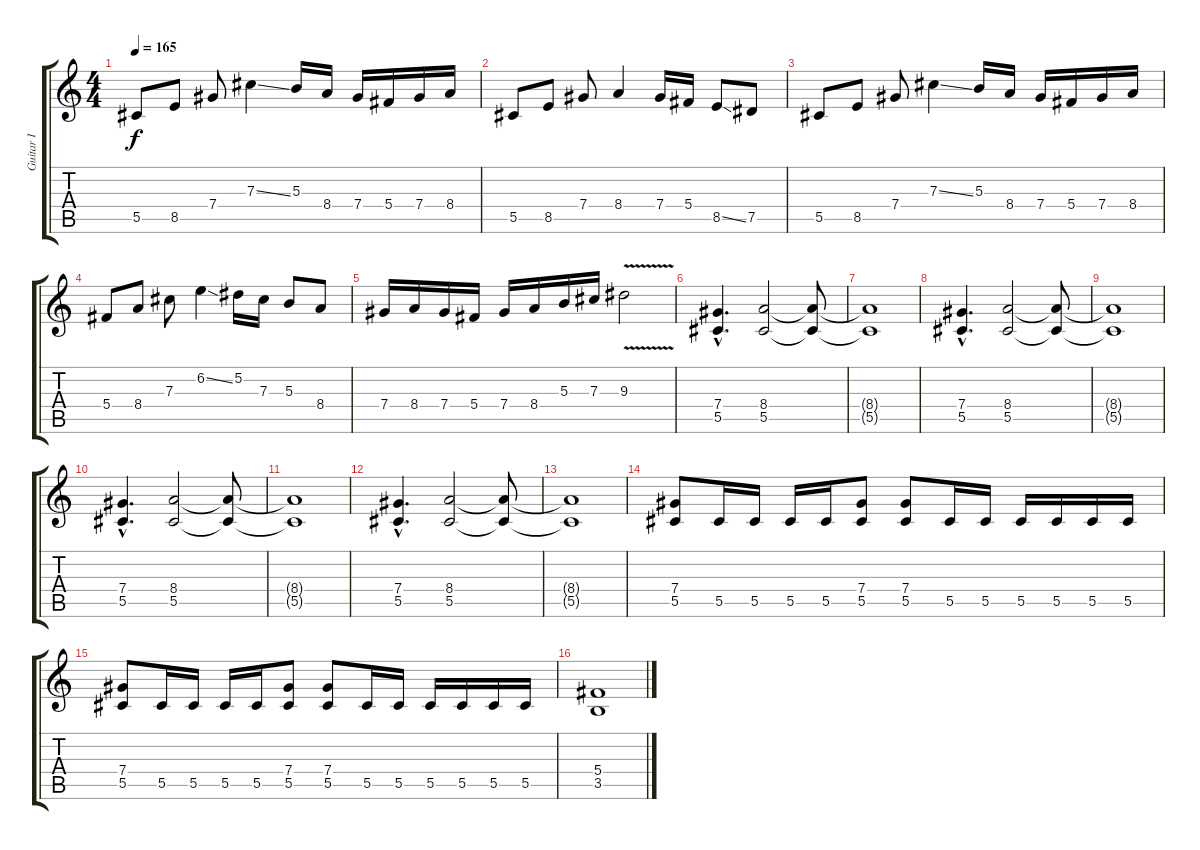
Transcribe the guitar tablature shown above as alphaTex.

\track ("Guitar I" "Guitar I") {instrument overdrivenguitar}
\staff {score tabs}
\tuning (Eb4 Bb3 Gb3 Db3 Ab2 Eb2) {hide}
\ts (4 4)
\tempo 165
\clef g2
\ks c
5.5.8{dy f} 8.5.8 7.4.8 7.3{ss}.4 5.3.16 8.4.16 7.4.16 5.4.16 7.4.16 8.4.16 |
5.5.8 8.5.8 7.4.8 8.4.4 7.4.16 5.4.16 8.5{ss}.8 7.5.8 |
5.5.8 8.5.8 7.4.8 7.3{ss}.4 5.3.16 8.4.16 7.4.16 5.4.16 7.4.16 8.4.16 |
5.4.8 8.4.8 7.3.8 6.2{ss}.4 5.2.16 7.3.16 5.3.8 8.4.8 |
7.4.16 8.4.16 7.4.16 5.4.16 7.4.16 8.4.16 5.3.16 7.3.16 9.3{v}.2 |
(7.4{hac} 5.5{hac}).4{d volume 16 balance 8} (8.4 5.5).2 (8.4{t} 5.5{t}).8 |
(8.4{t} 5.5{t}).1 |
(7.4{hac} 5.5{hac}).4{d} (8.4 5.5).2 (8.4{t} 5.5{t}).8 |
(8.4{t} 5.5{t}).1 |
(7.4{hac} 5.5{hac}).4{d volume 16 balance 8} (8.4 5.5).2 (8.4{t} 5.5{t}).8 |
(8.4{t} 5.5{t}).1 |
(7.4{hac} 5.5{hac}).4{d} (8.4 5.5).2 (8.4{t} 5.5{t}).8 |
(8.4{t} 5.5{t}).1 |
(7.4 5.5).8{volume 16 balance 8} 5.5.16 5.5.16 5.5.16 5.5.16 (7.4 5.5).8 (7.4 5.5).8 5.5.16 5.5.16 5.5.16 5.5.16 5.5.16 5.5.16 |
(7.4 5.5).8{volume 16 balance 8} 5.5.16 5.5.16 5.5.16 5.5.16 (7.4 5.5).8 (7.4 5.5).8 5.5.16 5.5.16 5.5.16 5.5.16 5.5.16 5.5.16 |
(5.4 3.5).1
